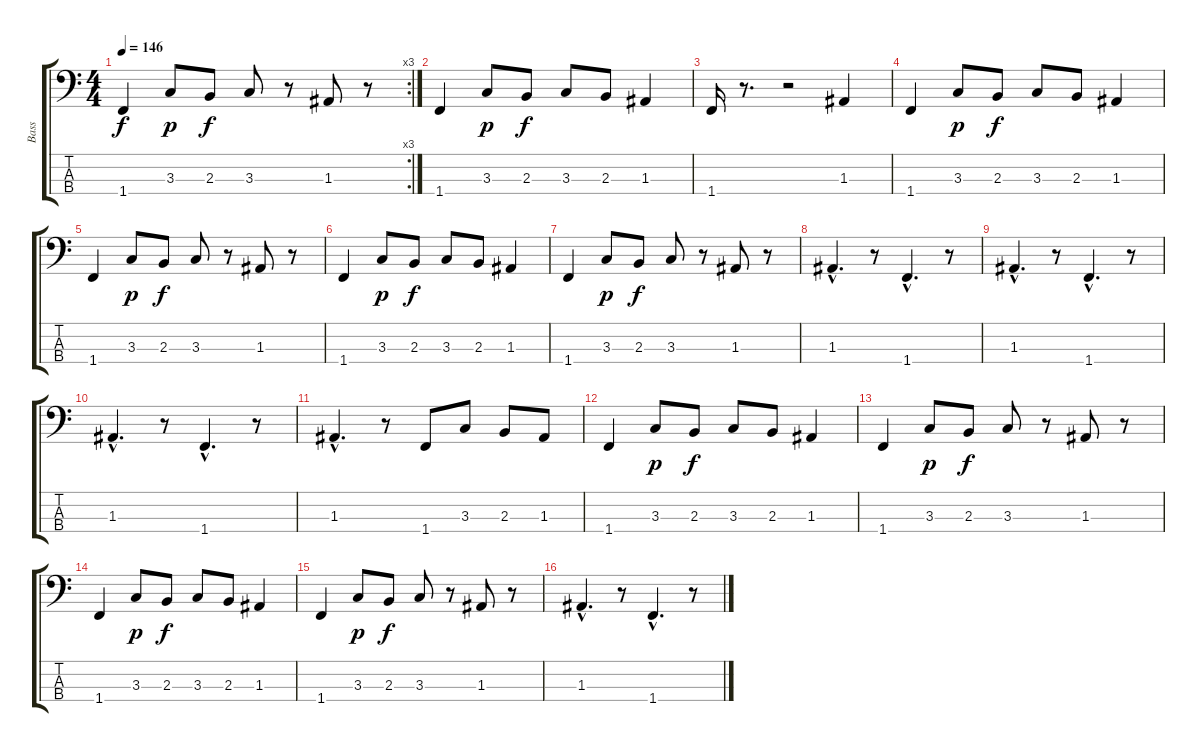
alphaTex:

\track ("Bass" "Bass") {instrument electricbassfinger}
\staff {score tabs}
\tuning (G2 D2 A1 E1) {hide}
\rc 3
\ts (4 4)
\tempo 146
\clef f4
\ks c
1.4.4{dy f} 3.3.8{dy p} 2.3.8{dy f} 3.3.8 r.8 1.3.8 r.8 |
1.4.4 3.3.8{dy p} 2.3.8{dy f} 3.3.8 2.3.8 1.3.4 |
1.4.16 r.8{d} r.2 1.3.4 |
1.4.4 3.3.8{dy p} 2.3.8{dy f} 3.3.8 2.3.8 1.3.4 |
1.4.4 3.3.8{dy p} 2.3.8{dy f} 3.3.8 r.8 1.3.8 r.8 |
1.4.4 3.3.8{dy p} 2.3.8{dy f} 3.3.8 2.3.8 1.3.4 |
1.4.4 3.3.8{dy p} 2.3.8{dy f} 3.3.8 r.8 1.3.8 r.8 |
1.3{hac}.4{d} r.8 1.4{hac}.4{d} r.8 |
1.3{hac}.4{d} r.8 1.4{hac}.4{d} r.8 |
1.3{hac}.4{d} r.8 1.4{hac}.4{d} r.8 |
1.3{hac}.4{d} r.8 1.4.8 3.3.8 2.3.8 1.3.8 |
1.4.4 3.3.8{dy p} 2.3.8{dy f} 3.3.8 2.3.8 1.3.4 |
1.4.4 3.3.8{dy p} 2.3.8{dy f} 3.3.8 r.8 1.3.8 r.8 |
1.4.4 3.3.8{dy p} 2.3.8{dy f} 3.3.8 2.3.8 1.3.4 |
1.4.4 3.3.8{dy p} 2.3.8{dy f} 3.3.8 r.8 1.3.8 r.8 |
1.3{hac}.4{d} r.8 1.4{hac}.4{d} r.8
